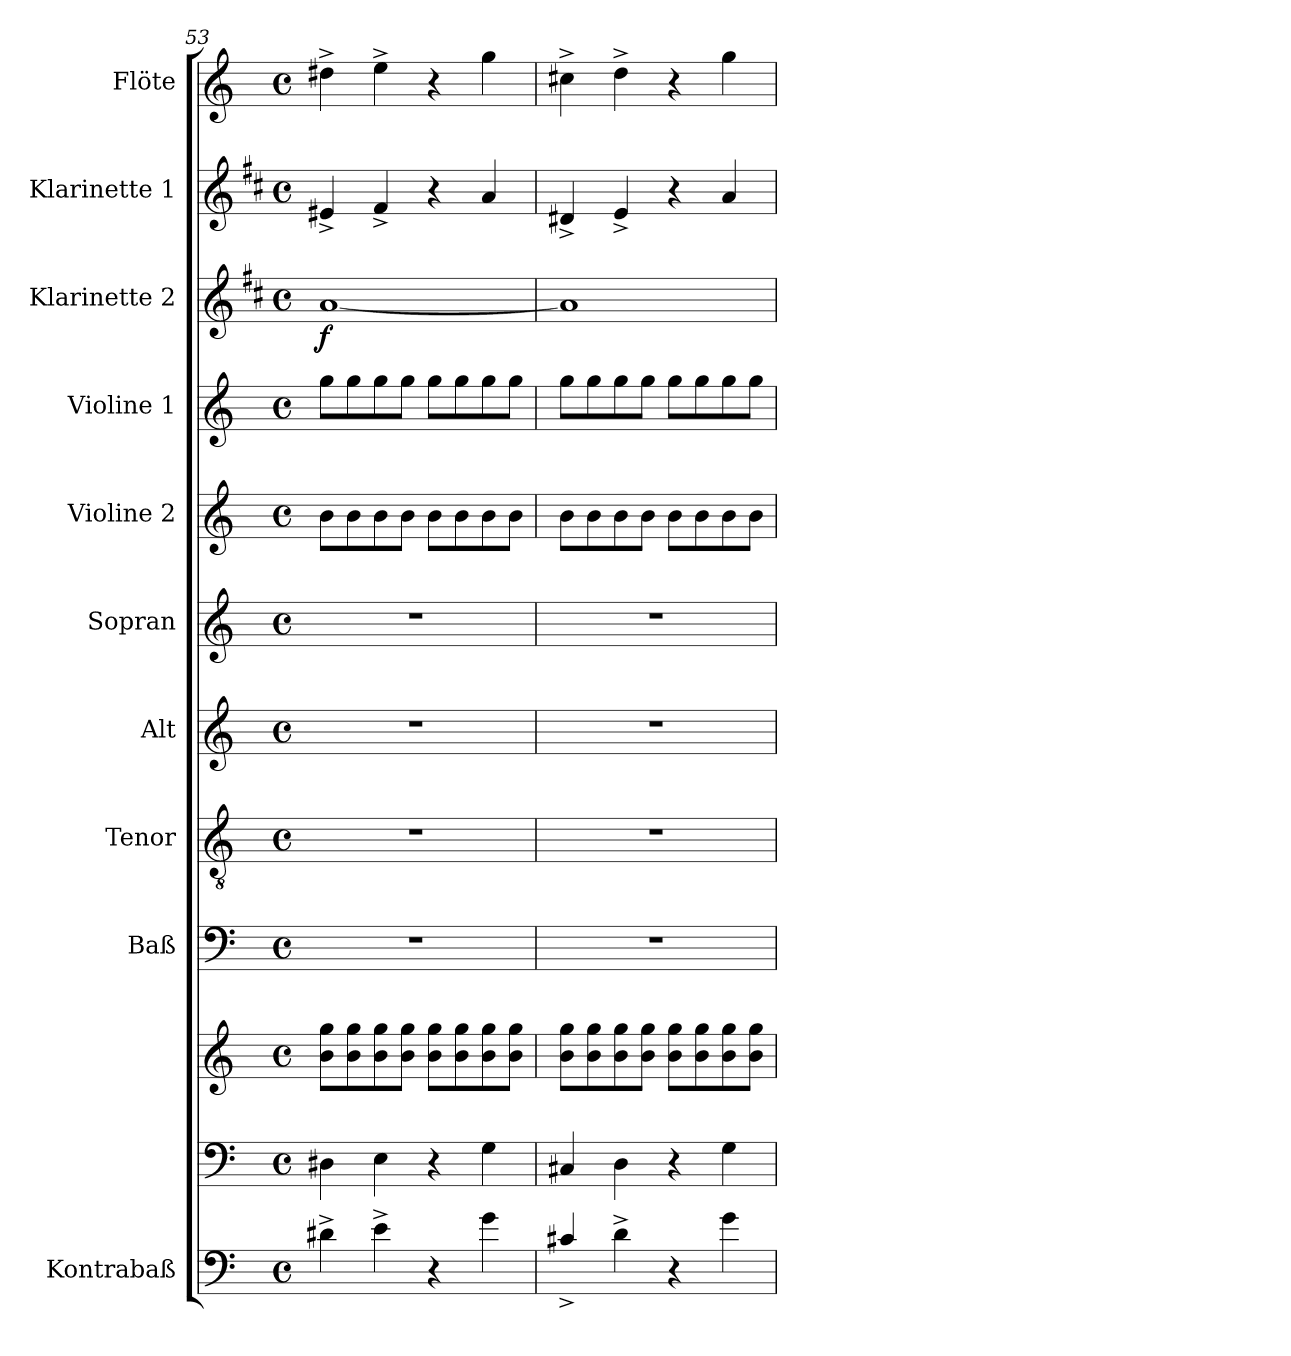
**kern	**kern	**kern	**kern	**kern	**kern	**kern	**kern	**kern	**kern	**dynam	**kern	**kern
*part11	*part10	*part10	*part9	*part8	*part7	*part6	*part5	*part4	*part3	*part3	*part2	*part1
*staff12	*staff11	*staff10	*staff9	*staff8	*staff7	*staff6	*staff5	*staff4	*staff3	*staff3	*staff2	*staff1
*I"Kontrabaß	*	*	*I"Baß	*I"Tenor	*I"Alt	*I"Sopran	*I"Violine 2	*I"Violine 1	*I"Klarinette 2	*	*I"Klarinette 1	*I"Flöte
*	*	*	*	*	*	*	*I'Vln	*I'Vln	*	*	*	*I'Fl
*clefF4	*clefF4	*clefG2	*clefF4	*clefGv2	*clefG2	*clefG2	*clefG2	*clefG2	*clefG2	*	*clefG2	*clefG2
*ITrd7c12	*	*	*	*	*	*	*	*	*ITrd1c2	*	*ITrd1c2	*
*k[]	*k[]	*k[]	*k[]	*k[]	*k[]	*k[]	*k[]	*k[]	*k[]	*	*k[]	*k[]
*C:	*C:	*C:	*C:	*C:	*C:	*C:	*C:	*C:	*C:	*	*C:	*C:
*M4/4	*M4/4	*M4/4	*M4/4	*M4/4	*M4/4	*M4/4	*M4/4	*M4/4	*M4/4	*	*M4/4	*M4/4
*met(c)	*met(c)	*met(c)	*met(c)	*met(c)	*met(c)	*met(c)	*met(c)	*met(c)	*met(c)	*	*met(c)	*met(c)
=53	=53	=53	=53	=53	=53	=53	=53	=53	=53	=53	=53	=53
!	!	!	!	!	!	!	!	!	!	!LO:DY:b	!	!
4D#X^>\	4D#X\	8b\ 8gg\L	1r	1r	1r	1r	8b\L	8gg\L	[1g	f	4d#X^</	4dd#X^>\
.	.	8b\ 8gg\	.	.	.	.	8b\	8gg\	.	.	.	.
4E^>\	4E\	8b\ 8gg\	.	.	.	.	8b\	8gg\	.	.	4e^</	4ee^>\
.	.	8b\ 8gg\J	.	.	.	.	8b\J	8gg\J	.	.	.	.
4r	4r	8b\ 8gg\L	.	.	.	.	8b\L	8gg\L	.	.	4r	4r
.	.	8b\ 8gg\	.	.	.	.	8b\	8gg\	.	.	.	.
4G\	4G\	8b\ 8gg\	.	.	.	.	8b\	8gg\	.	.	4g/	4gg\
.	.	8b\ 8gg\J	.	.	.	.	8b\J	8gg\J	.	.	.	.
!!LO:PB:g=z
=54	=54	=54	=54	=54	=54	=54	=54	=54	=54	=54	=54	=54
4C#X^</	4C#X/	8b\ 8gg\L	1r	1r	1r	1r	8b\L	8gg\L	1g]	.	4c#X^</	4cc#X^>\
.	.	8b\ 8gg\	.	.	.	.	8b\	8gg\	.	.	.	.
4D^>\	4D\	8b\ 8gg\	.	.	.	.	8b\	8gg\	.	.	4d^</	4dd^>\
.	.	8b\ 8gg\J	.	.	.	.	8b\J	8gg\J	.	.	.	.
4r	4r	8b\ 8gg\L	.	.	.	.	8b\L	8gg\L	.	.	4r	4r
.	.	8b\ 8gg\	.	.	.	.	8b\	8gg\	.	.	.	.
4G\	4G\	8b\ 8gg\	.	.	.	.	8b\	8gg\	.	.	4g/	4gg\
.	.	8b\ 8gg\J	.	.	.	.	8b\J	8gg\J	.	.	.	.
=	=	=	=	=	=	=	=	=	=	=	=	=
*-	*-	*-	*-	*-	*-	*-	*-	*-	*-	*-	*-	*-
